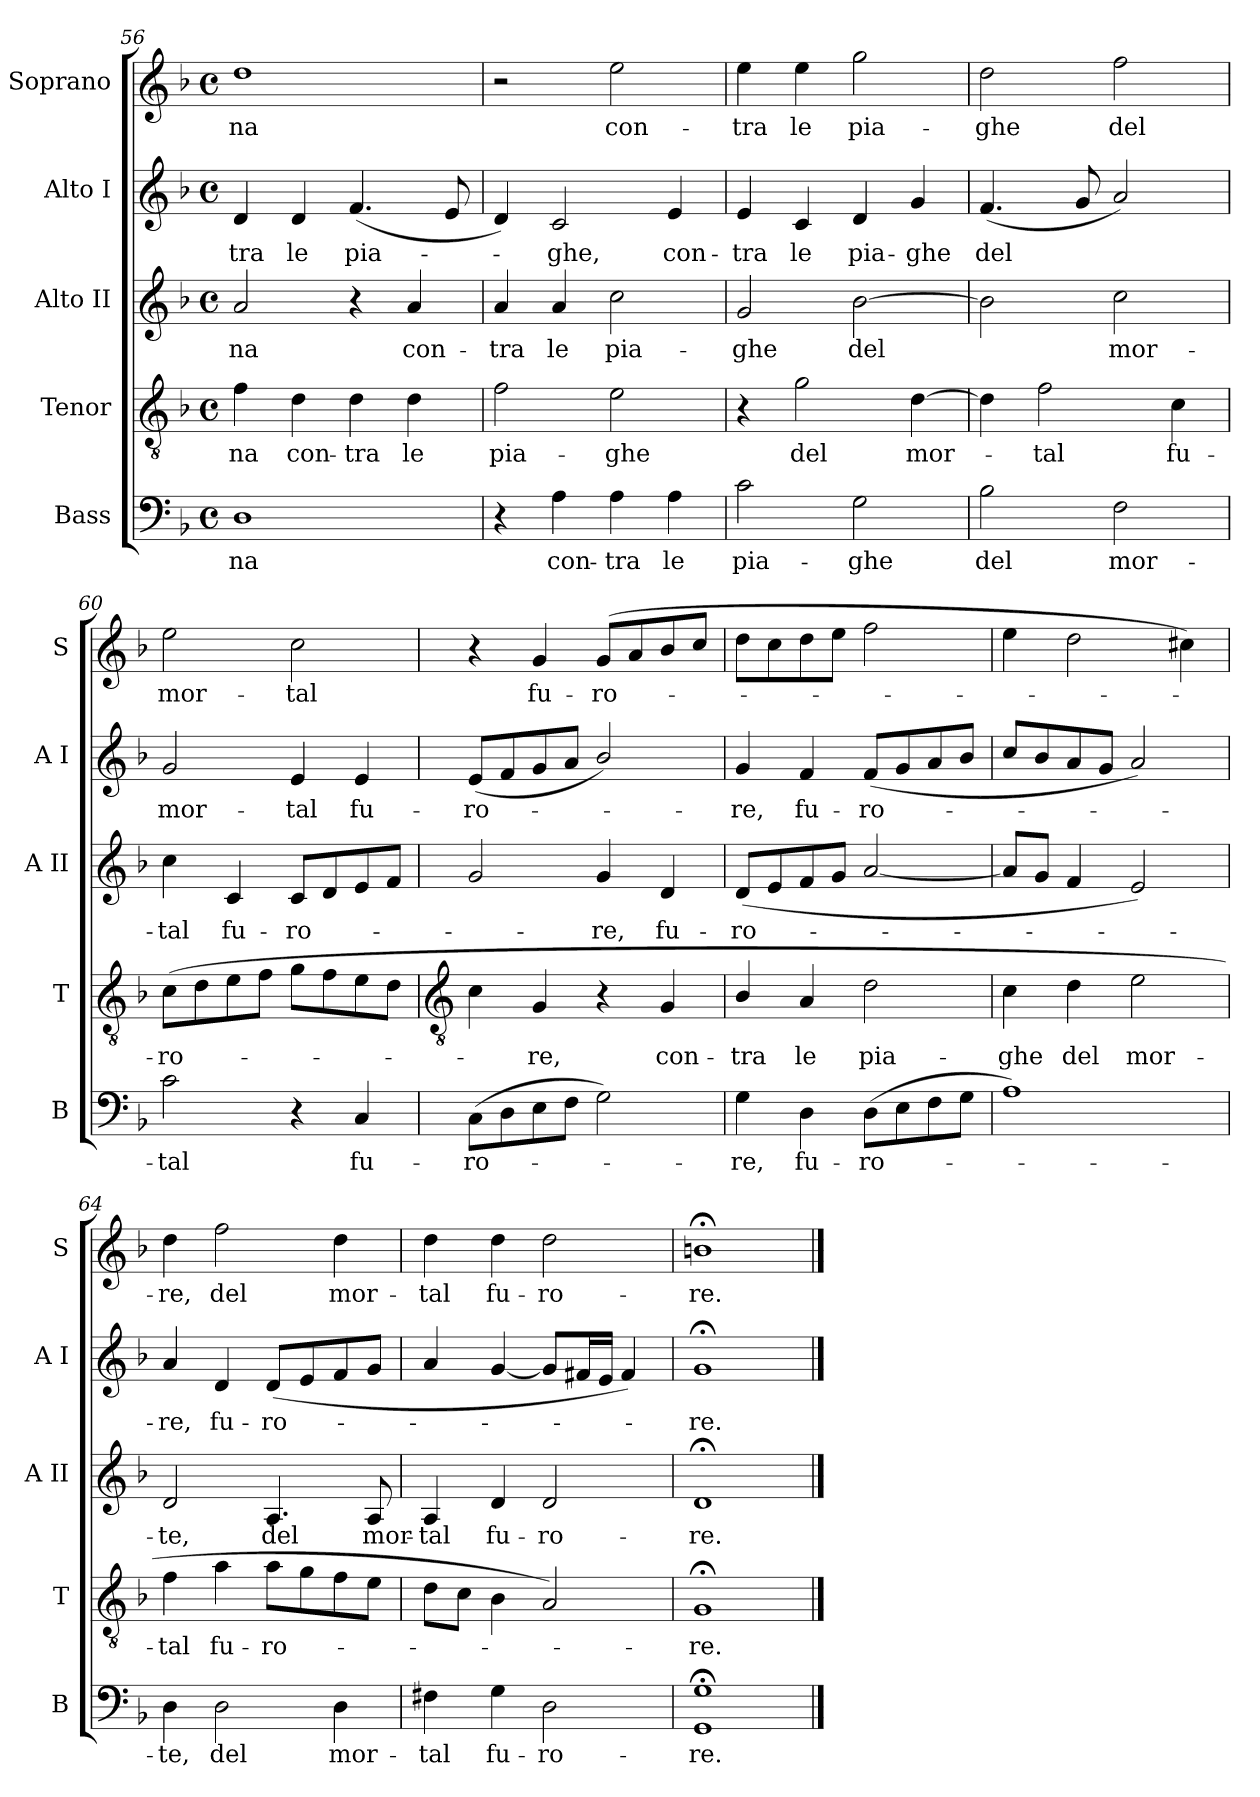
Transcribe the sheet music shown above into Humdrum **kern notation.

**kern	**text	**kern	**text	**kern	**text	**kern	**text	**kern	**text
*part5	*part5	*part4	*part4	*part3	*part3	*part2	*part2	*part1	*part1
*staff5	*staff5	*staff4	*staff4	*staff3	*staff3	*staff2	*staff2	*staff1	*staff1
*I"Bass	*	*I"Tenor	*	*I"Alto II	*	*I"Alto I	*	*I"Soprano	*
*I'B	*	*I'T	*	*I'A II	*	*I'A I	*	*I'S	*
*clefF4	*	*clefGv2	*	*clefG2	*	*clefG2	*	*clefG2	*
*k[b-]	*	*k[b-]	*	*k[b-]	*	*k[b-]	*	*k[b-]	*
*F:	*	*F:	*	*F:	*	*F:	*	*F:	*
*M4/4	*	*M4/4	*	*M4/4	*	*M4/4	*	*M4/4	*
*met(c)	*	*met(c)	*	*met(c)	*	*met(c)	*	*met(c)	*
=56	=56	=56	=56	=56	=56	=56	=56	=56	=56
!	!LO:LY:b	!	!LO:LY:b	!	!LO:LY:b	!	!LO:LY:b	!	!LO:LY:b
1D	na	4f	-na	2a	-na	4d	-tra	1dd	-na
!	!	!	!LO:LY:b	!	!	!	!LO:LY:b	!	!
.	.	4d	con-	.	.	4d	le	.	.
!	!	!	!LO:LY:b	!	!	!	!LO:LY:b	!	!
.	.	4d	-tra	4r	.	(<4.f	pia-	.	.
!	!	!	!LO:LY:b	!	!LO:LY:b	!	!	!	!
.	.	4d	le	4a	con-	.	.	.	.
.	.	.	.	.	.	8e	.	.	.
=57	=57	=57	=57	=57	=57	=57	=57	=57	=57
!	!	!	!LO:LY:b	!	!LO:LY:b	!	!	!	!
4r	.	2f	pia-	4a	-tra	4d)	.	2r	.
!	!LO:LY:b	!	!	!	!LO:LY:b	!	!LO:LY:b	!	!
4A	con-	.	.	4a	le	2c	ghe,	.	.
!	!LO:LY:b	!	!LO:LY:b	!	!LO:LY:b	!	!	!	!LO:LY:b
4A	-tra	2e	-ghe	2cc	pia-	.	.	2ee	con-
!	!LO:LY:b	!	!	!	!	!	!LO:LY:b	!	!
4A	le	.	.	.	.	4e	con-	.	.
=58	=58	=58	=58	=58	=58	=58	=58	=58	=58
!	!LO:LY:b	!	!	!	!LO:LY:b	!	!LO:LY:b	!	!LO:LY:b
2c	pia-	4r	.	2g	-ghe	4e	-tra	4ee	-tra
!	!	!	!LO:LY:b	!	!	!	!LO:LY:b	!	!LO:LY:b
.	.	2g	del	.	.	4c	le	4ee	le
!	!LO:LY:b	!	!	!	!LO:LY:b	!	!LO:LY:b	!	!LO:LY:b
2G	-ghe	.	.	[2b-	del	4d	pia-	2gg	pia-
!	!	!	!LO:LY:b	!	!	!	!LO:LY:b	!	!
.	.	[4d	mor-	.	.	4g	-ghe	.	.
=59	=59	=59	=59	=59	=59	=59	=59	=59	=59
!	!LO:LY:b	!	!	!	!	!	!LO:LY:b	!	!LO:LY:b
2B-	del	4d]	.	2b-]	.	(<4.f	del	2dd	-ghe
!	!	!	!LO:LY:b	!	!	!	!	!	!
.	.	2f	tal	.	.	.	.	.	.
.	.	.	.	.	.	8g	.	.	.
!	!LO:LY:b	!	!	!	!LO:LY:b	!	!	!	!LO:LY:b
2F	mor-	.	.	2cc	mor-	2a)	.	2ff	del
!	!	!	!LO:LY:b	!	!	!	!	!	!
.	.	4c	fu-	.	.	.	.	.	.
=60	=60	=60	=60	=60	=60	=60	=60	=60	=60
!	!LO:LY:b	!	!LO:LY:b	!	!LO:LY:b	!	!LO:LY:b	!	!LO:LY:b
2c	-tal	(>8cL	-ro-	4cc	-tal	2g	mor-	2ee	mor-
.	.	8d	.	.	.	.	.	.	.
!	!	!	!	!	!LO:LY:b	!	!	!	!
.	.	8e	.	4c	fu-	.	.	.	.
.	.	8fJ	.	.	.	.	.	.	.
!	!	!	!	!	!LO:LY:b	!	!LO:LY:b	!	!LO:LY:b
4r	.	8gL	.	8cL	-ro-	4e	-tal	2cc	-tal
.	.	8f	.	8d	.	.	.	.	.
!	!LO:LY:b	!	!	!	!	!	!LO:LY:b	!	!
4C	fu-	8e	.	8e	.	4e	fu-	.	.
.	.	8dJ	.	8fJ	.	.	.	.	.
!!LO:LB:g=z
=61	=61	=61	=61	=61	=61	=61	=61	=61	=61
*	*	*clefGv2	*	*	*	*	*	*	*
!	!LO:LY:b	!	!	!	!	!	!LO:LY:b	!	!
(>8CL	-ro-	4c	.	2g	.	(<8eL	-ro-	4r	.
8D	.	.	.	.	.	8f	.	.	.
!	!	!	!LO:LY:b	!	!	!	!	!	!LO:LY:b
8E	.	4G	re,	.	.	8g	.	4g	fu-
8FJ	.	.	.	.	.	8aJ	.	.	.
!	!	!	!	!	!LO:LY:b	!	!	!	!LO:LY:b
2G)	.	4r	.	4g	re,	2b-/)	.	(<8gL	-ro-
.	.	.	.	.	.	.	.	8a	.
!	!	!	!LO:LY:b	!	!LO:LY:b	!	!	!	!
.	.	4G	con-	4d	fu-	.	.	8b-	.
.	.	.	.	.	.	.	.	8ccJ	.
=62	=62	=62	=62	=62	=62	=62	=62	=62	=62
!	!LO:LY:b	!	!LO:LY:b	!	!LO:LY:b	!	!LO:LY:b	!	!
4G	re,	4B-/	-tra	(<8dL	-ro-	4g	re,	8ddL	.
.	.	.	.	8e	.	.	.	8cc	.
!	!LO:LY:b	!	!LO:LY:b	!	!	!	!LO:LY:b	!	!
4D	fu-	4A	le	8f	.	4f	fu-	8dd	.
.	.	.	.	8gJ	.	.	.	8eeJ	.
!	!LO:LY:b	!	!LO:LY:b	!	!	!	!LO:LY:b	!	!
(>8DL	-ro-	2d	pia-	[2a	.	(<8fL	-ro-	2ff	.
8E	.	.	.	.	.	8g	.	.	.
8F	.	.	.	.	.	8a	.	.	.
8GJ	.	.	.	.	.	8b-J	.	.	.
=63	=63	=63	=63	=63	=63	=63	=63	=63	=63
!	!	!	!LO:LY:b	!	!	!	!	!	!
1A)	.	4c	-ghe	8aL]	.	8ccL	.	4ee	.
.	.	.	.	8gJ	.	8b-	.	.	.
!	!	!	!LO:LY:b	!	!	!	!	!	!
.	.	4d	del	4f	.	8a	.	2dd	.
.	.	.	.	.	.	8gJ	.	.	.
!	!	!	!LO:LY:b	!	!	!	!	!	!
.	.	2e	mor-	2e)	.	2a)	.	.	.
.	.	.	.	.	.	.	.	4cc#X)	.
=64	=64	=64	=64	=64	=64	=64	=64	=64	=64
!	!LO:LY:b	!	!LO:LY:b	!	!LO:LY:b	!	!LO:LY:b	!	!LO:LY:b
4D	te,	4f	-tal	2d	te,	4a	re,	4dd	re,
!	!LO:LY:b	!	!LO:LY:b	!	!	!	!LO:LY:b	!	!LO:LY:b
2D	del	4a	fu-	.	.	4d	fu-	2ff	del
!	!	!	!LO:LY:b	!	!LO:LY:b	!	!LO:LY:b	!	!
.	.	8aL	-ro-	4.A	del	(<8dL	-ro-	.	.
.	.	8g	.	.	.	8e	.	.	.
!	!LO:LY:b	!	!	!	!	!	!	!	!LO:LY:b
4D	mor-	8f	.	.	.	8f	.	4dd	mor-
!	!	!	!	!	!LO:LY:b	!	!	!	!
.	.	8eJ	.	8A	mor-	8gJ	.	.	.
=65	=65	=65	=65	=65	=65	=65	=65	=65	=65
!	!LO:LY:b	!	!	!	!LO:LY:b	!	!	!	!LO:LY:b
4F#X	-tal	8dL	.	4A	-tal	4a	.	4dd	-tal
.	.	8cJ	.	.	.	.	.	.	.
!	!LO:LY:b	!	!	!	!LO:LY:b	!	!	!	!LO:LY:b
4G	fu-	4B-	.	4d	fu-	[4g	.	4dd	fu-
!	!LO:LY:b	!	!	!	!LO:LY:b	!	!	!	!LO:LY:b
2D	-ro-	2A)	.	2d	-ro-	8gL]	.	2dd	-ro-
.	.	.	.	.	.	16f#XL	.	.	.
.	.	.	.	.	.	16eJJ	.	.	.
.	.	.	.	.	.	4f#)	.	.	.
=66	=66	=66	=66	=66	=66	=66	=66	=66	=66
!	!LO:LY:b	!	!LO:LY:b	!	!LO:LY:b	!	!LO:LY:b	!	!LO:LY:b
1GG;< 1G;<	-re.	1G;<	re.	1d;<	-re.	1g;<	re.	1bn;<	-re.
==	==	==	==	==	==	==	==	==	==
*-	*-	*-	*-	*-	*-	*-	*-	*-	*-
